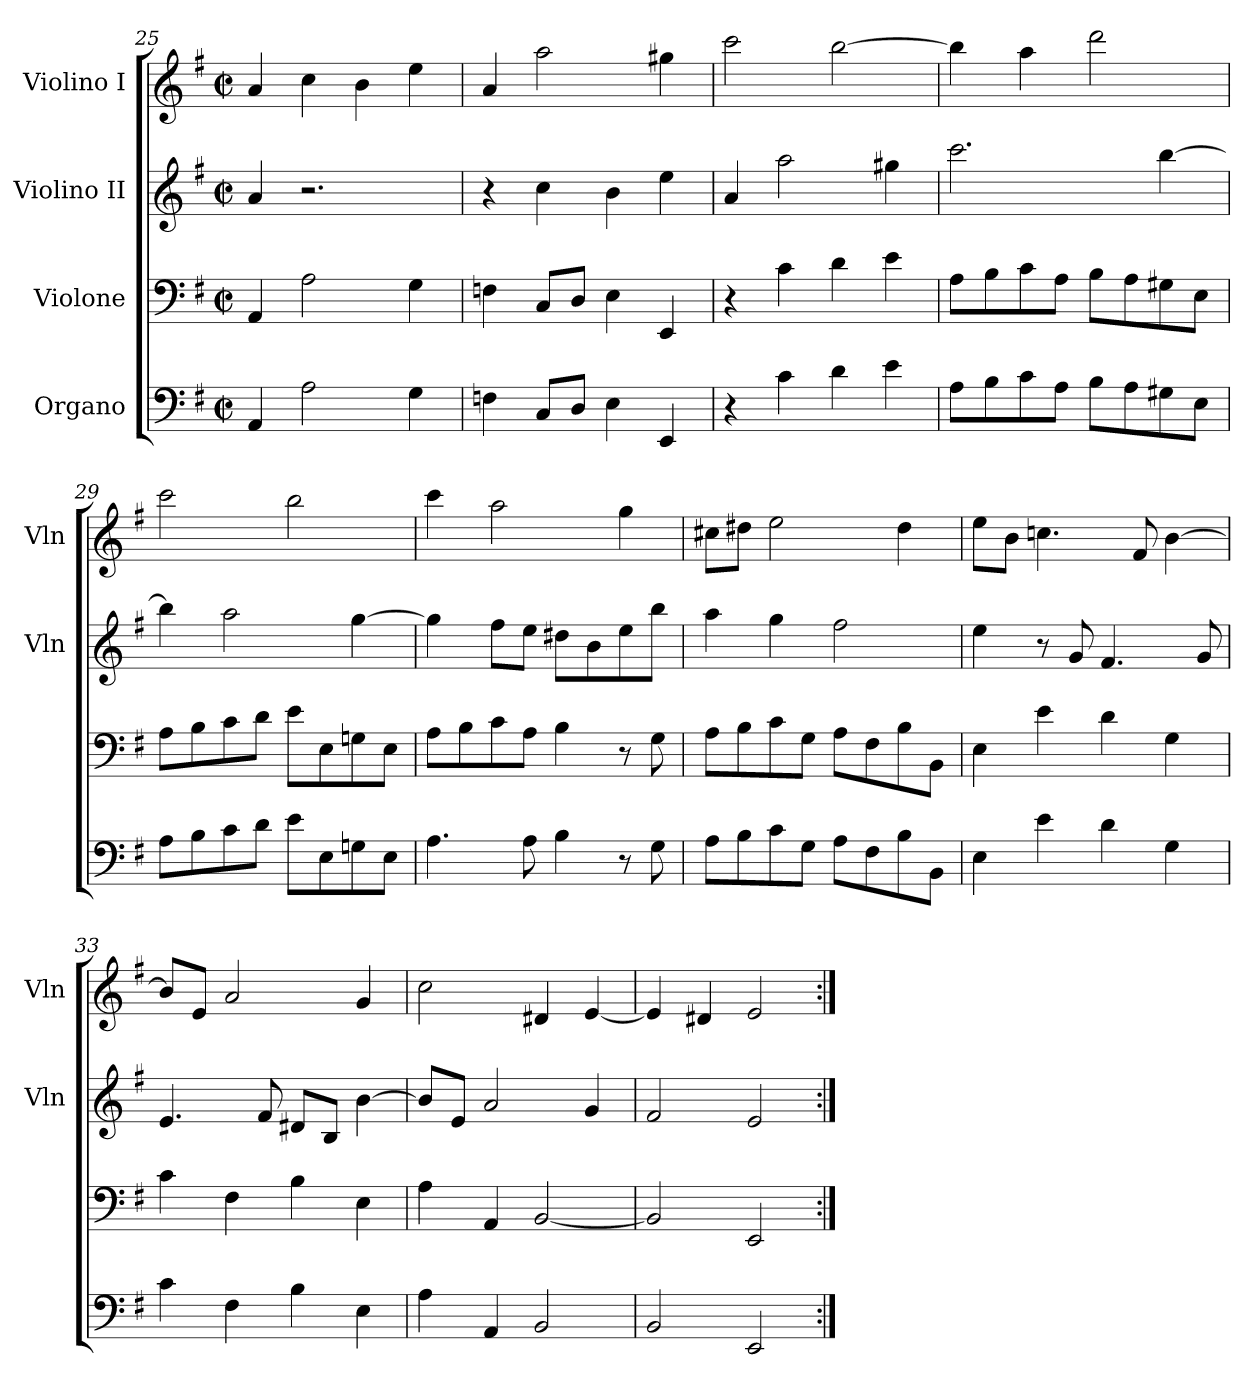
**kern	**kern	**kern	**kern
*part4	*part3	*part2	*part1
*staff4	*staff3	*staff2	*staff1
*I"Organo	*I"Violone	*I"Violino II	*I"Violino I
*	*	*I'Vln	*I'Vln
*clefF4	*clefF4	*clefG2	*clefG2
*k[f#]	*k[f#]	*k[f#]	*k[f#]
*e:	*e:	*e:	*e:
*M2/2	*M2/2	*M2/2	*M2/2
*met(c|)	*met(c|)	*met(c|)	*met(c|)
=25	=25	=25	=25
4AA	4AA	4a	4a
2A	2A	2.r	4cc
.	.	.	4b
4G	4G	.	4ee
=26	=26	=26	=26
4Fn	4Fn	4r	4a
8CL	8CL	4cc	2aa
8DJ	8DJ	.	.
4E	4E	4b	.
4EE	4EE	4ee	4gg#X
=27	=27	=27	=27
4r	4r	4a	2ccc
4c	4c	2aa	.
4d	4d	.	[2bb
4e	4e	4gg#X	.
=28	=28	=28	=28
8AL	8AL	2.ccc	4bb]
8B	8B	.	.
8c	8c	.	4aa
8AJ	8AJ	.	.
8BL	8BL	.	2ddd
8A	8A	.	.
8G#X	8G#X	[4bb	.
8EJ	8EJ	.	.
=29	=29	=29	=29
8AL	8AL	4bb]	2ccc
8B	8B	.	.
8c	8c	2aa	.
8dJ	8dJ	.	.
8eL	8eL	.	2bb
8E	8E	.	.
8Gn	8Gn	[4gg	.
8EJ	8EJ	.	.
=30	=30	=30	=30
4.A	8AL	4gg]	4ccc
.	8B	.	.
.	8c	8ff#L	2aa
8A	8AJ	8eeJ	.
4B	4B	8dd#XL	.
.	.	8b	.
8r	8r	8ee	4gg
8G	8G	8bbJ	.
=31	=31	=31	=31
8AL	8AL	4aa	8cc#XL
8B	8B	.	8dd#XJ
8c	8c	4gg	2ee
8GJ	8GJ	.	.
8AL	8AL	2ff#	.
8F#	8F#	.	.
8B	8B	.	4dd#
8BBJ	8BBJ	.	.
=32	=32	=32	=32
4E	4E	4ee	8eeL
.	.	.	8bJ
4e	4e	8r	4.ccn
.	.	8g	.
4d	4d	4.f#	.
.	.	.	8f#
4G	4G	.	[4b
.	.	8g	.
=33	=33	=33	=33
4c	4c	4.e	8bL]
.	.	.	8eJ
4F#	4F#	.	2a
.	.	8f#	.
4B	4B	8d#XL	.
.	.	8BJ	.
4E	4E	[4b	4g
=34	=34	=34	=34
4A	4A	8bL]	2cc
.	.	8eJ	.
4AA	4AA	2a	.
2BB	[2BB	.	4d#X
.	.	4g	[4e
=35	=35	=35	=35
2BB	2BB]	2f#	4e]
.	.	.	4d#X
2EE	2EE	2e	2e
=:|!	=:|!	=:|!	=:|!
*-	*-	*-	*-
